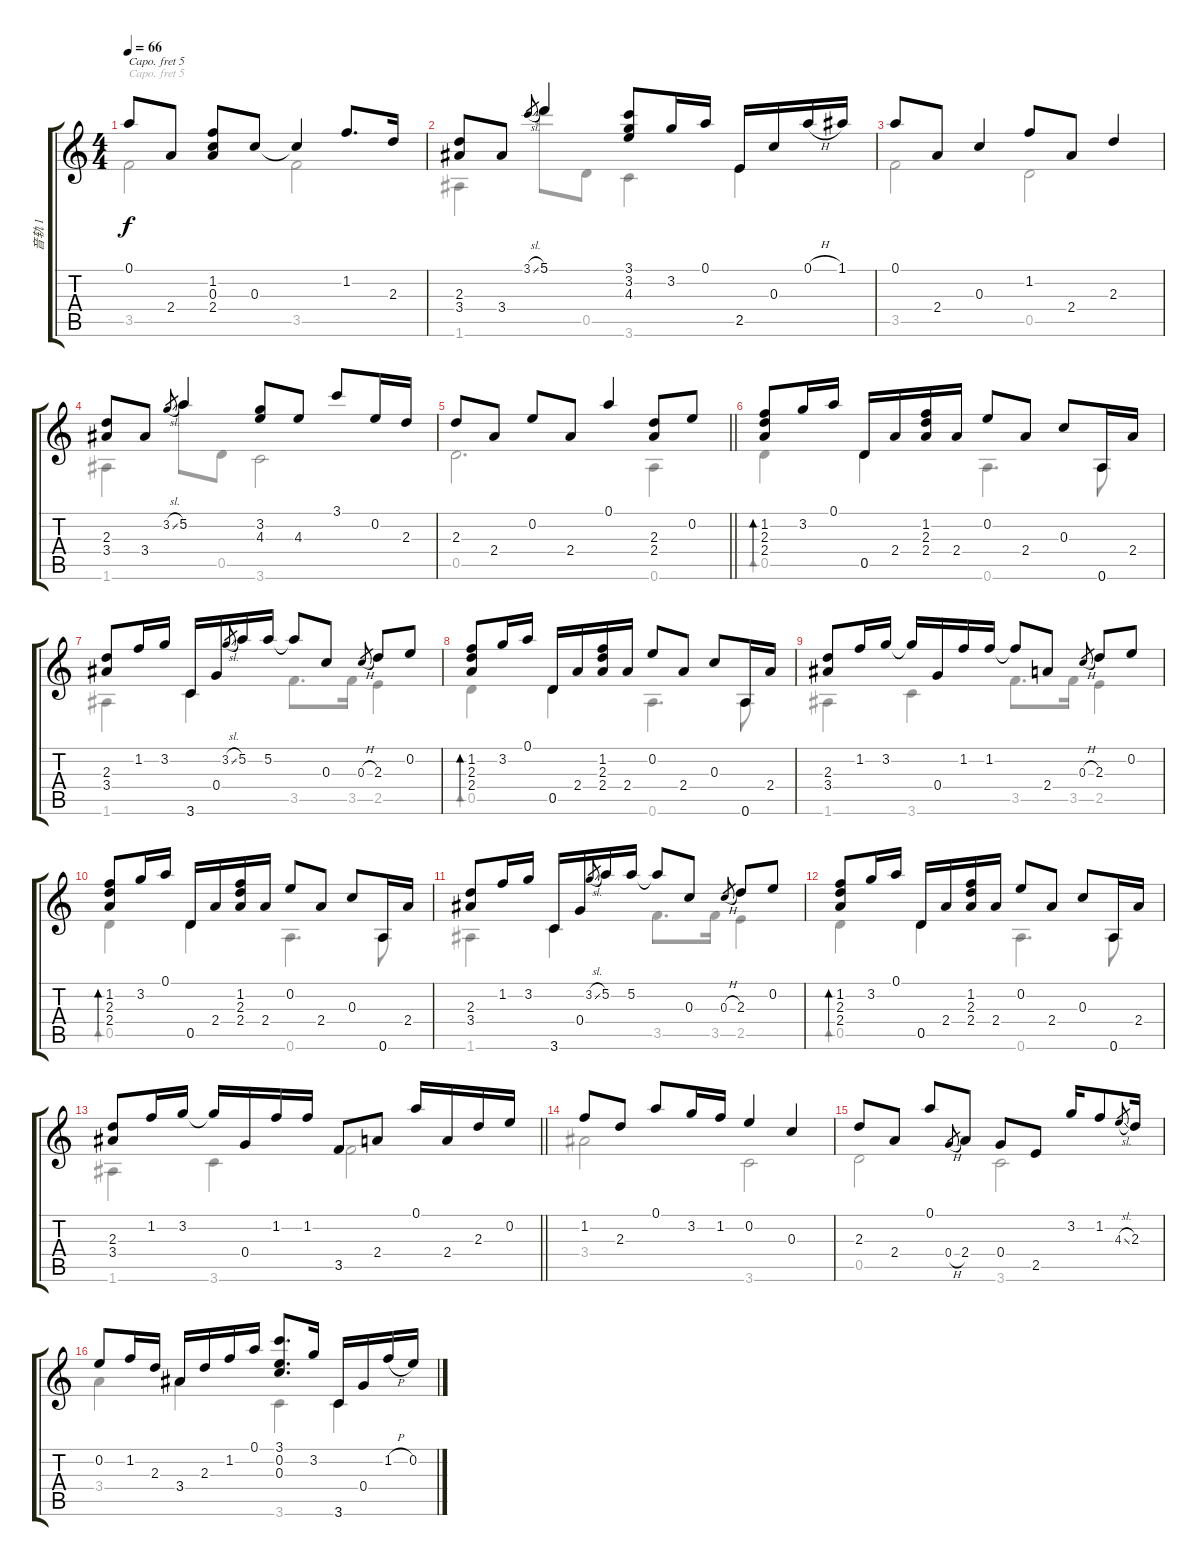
\track ("音轨 1" "音轨 1") {instrument acousticguitarsteel}
\staff {score tabs}
\capo 5
\tuning (E4 B3 G3 D3 A2 E2) {hide}
\voice
\ts (4 4)
\tempo 66
\clef g2
\ks aminor
0.1.8{dy f} 2.4.8 (1.2 0.3 2.4).8 0.3.8 0.3{t}.4 1.2.8{d} 2.3.16 |
(2.3 3.4).8 3.4.8 3.1{sl}.8{gr} 5.1.4 (3.1 3.2 4.3).8 3.2.16 0.1.16 2.5.16 0.3.16 0.1{h}.16 1.1.16 |
0.1.8 2.4.8 0.3.4 1.2.8 2.4.8 2.3.4 |
(2.3 3.4).8 3.4.8 3.2{sl}.8{gr} 5.2.4 (3.2 4.3).8 4.3.8 3.1.8 0.2.16 2.3.16 |
\barLineRight lightlight
2.3.8 2.4.8 0.2.8 2.4.8 0.1.4 (2.3 2.4).8 0.2.8 |
(1.2 2.3 2.4).8{bd 60} 3.2.16 0.1.16 0.5.16 2.4.16 (1.2 2.3 2.4).16 2.4.16 0.2.8 2.4.8 0.3.8 0.6.16 2.4.16 |
(2.3 3.4).8 1.2.16 3.2.16 3.6.16 0.4.16 3.2{sl}.8{gr} 5.2.16 5.2.16 5.2{t}.8 0.3.8 0.3{h}.8{gr} 2.3.8 0.2.8 |
(1.2 2.3 2.4).8{bd 60} 3.2.16 0.1.16 0.5.16 2.4.16 (1.2 2.3 2.4).16 2.4.16 0.2.8 2.4.8 0.3.8 0.6.16 2.4.16 |
(2.3 3.4).8 1.2.16 3.2.16 3.2{t}.16 0.4.16 1.2.16 1.2.16 1.2{t}.8 2.4.8 0.3{h}.8{gr} 2.3.8 0.2.8 |
(1.2 2.3 2.4).8{bd 60} 3.2.16 0.1.16 0.5.16 2.4.16 (1.2 2.3 2.4).16 2.4.16 0.2.8 2.4.8 0.3.8 0.6.16 2.4.16 |
(2.3 3.4).8 1.2.16 3.2.16 3.6.16 0.4.16 3.2{sl}.8{gr} 5.2.16 5.2.16 5.2{t}.8 0.3.8 0.3{h}.8{gr} 2.3.8 0.2.8 |
(1.2 2.3 2.4).8{bd 60} 3.2.16 0.1.16 0.5.16 2.4.16 (1.2 2.3 2.4).16 2.4.16 0.2.8 2.4.8 0.3.8 0.6.16 2.4.16 |
\barLineRight lightlight
(2.3 3.4).8 1.2.16 3.2.16 3.2{t}.16 0.4.16 1.2.16 1.2.16 3.5.8 2.4.8 0.1.16 2.4.16 2.3.16 0.2.16 |
1.2.8 2.3.8 0.1.8 3.2.16 1.2.16 0.2.4 0.3.4 |
2.3.8 2.4.8 0.1.8 0.4{h}.8{gr} 2.4.8 0.4.8 2.5.8 3.2.16 1.2.8 4.3{sl}.8{gr} 2.3.16 |
0.2.8 1.2.16 2.3.16 3.4.16 2.3.16 1.2.16 0.1.16 (3.1 0.2 0.3).8{d} 3.2.16 3.6.16 0.4.16 1.2{h}.16 0.2.16
\voice
\clef g2
\ottava regular
\simile none
\ks aminor
3.5.2{dy f} 3.5.2 |
1.6.4 5.1.8 0.5.8 3.6.4 2.5.4 |
3.5.2 0.5.2 |
1.6.4 5.2.8 0.5.8 3.6.2 |
\barLineRight lightlight
0.5.2{d} 0.6.4 |
0.5.4{bd 60} 0.5.4 0.6.4{d} 0.6.8 |
1.6.4 3.6.4 3.5.8{d} 3.5.16 2.5.4 |
0.5.4{bd 60} 0.5.4 0.6.4{d} 0.6.8 |
1.6.4 3.6.4 3.5.8{d} 3.5.16 2.5.4 |
0.5.4{bd 60} 0.5.4 0.6.4{d} 0.6.8 |
1.6.4 3.6.4 3.5.8{d} 3.5.16 2.5.4 |
0.5.4{bd 60} 0.5.4 0.6.4{d} 0.6.8 |
\barLineRight lightlight
1.6.4 3.6.4 3.5.2 |
3.4.2 3.6.2 |
0.5.2 3.6.2 |
3.4.4 3.4.4 3.6.4 3.6.4
